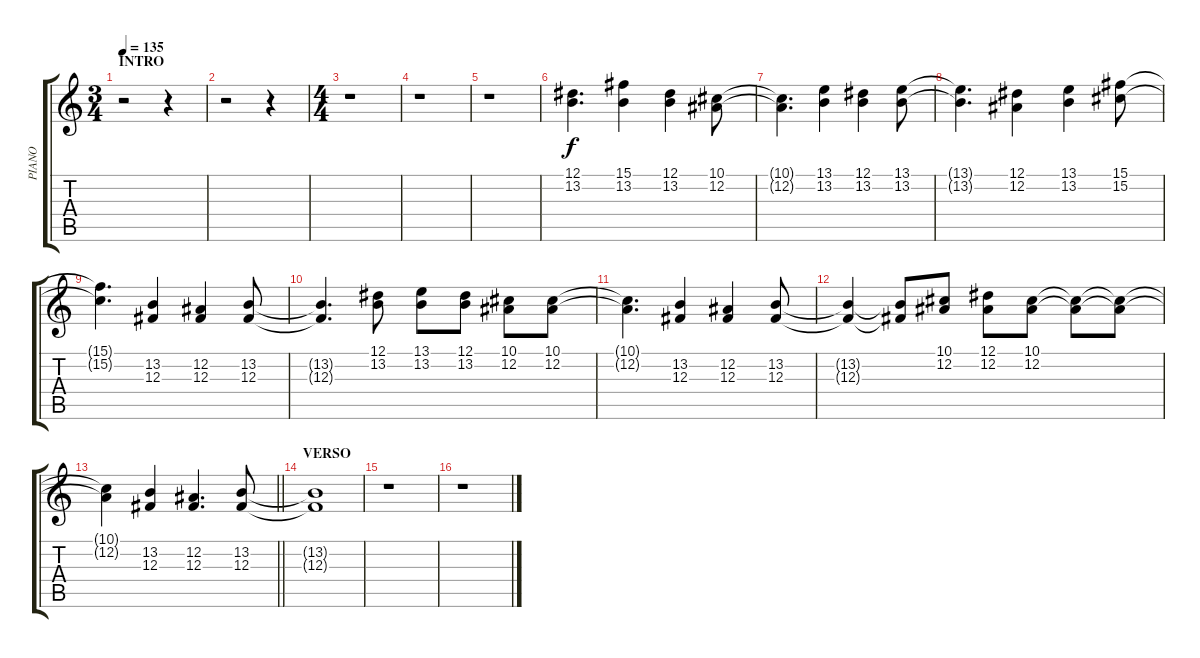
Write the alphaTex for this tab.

\track ("PIANO" "PIANO") {instrument brightacousticpiano}
\staff {score tabs}
\tuning (Eb4 Bb3 Gb3 Db3 Ab2 Eb2) {hide}
\ts (3 4)
\section ("" "INTRO")
\tempo 135
\clef g2
\ks c
r.2{dy f instrument brightacousticpiano} r.4 |
r.2 r.4 |
\ts (4 4)
r.1 |
r.1 |
r.1 |
(12.1 13.2).4{d} (15.1 13.2).4 (12.1 13.2).4 (10.1 12.2).8 |
(10.1{t} 12.2{t}).4{d} (13.1 13.2).4 (12.1 13.2).4 (13.1 13.2).8 |
(13.1{t} 13.2{t}).4{d} (12.1 12.2).4 (13.1 13.2).4 (15.1 15.2).8 |
(15.1{t} 15.2{t}).4{d} (13.2 12.3).4 (12.2 12.3).4 (13.2 12.3).8 |
(13.2{t} 12.3{t}).4{d} (12.1 13.2).8 (13.1 13.2).8 (12.1 13.2).8 (10.1 12.2).8 (10.1 12.2).8 |
(10.1{t} 12.2{t}).4{d} (13.2 12.3).4 (12.2 12.3).4 (13.2 12.3).8 |
(13.2{t} 12.3{t}).4 (13.2{t} 12.3{t}).8 (10.1 12.2).8 (12.1 12.2).8 (10.1 12.2).8 (10.1{t} 12.2{t}).8 (10.1{t} 12.2{t}).8 |
\barLineRight lightlight
(10.1{t} 12.2{t}).4 (13.2 12.3).4 (12.2 12.3).4{d} (13.2 12.3).8 |
\section ("" "VERSO")
(13.2{t} 12.3{t}).1 |
r.1 |
r.1
